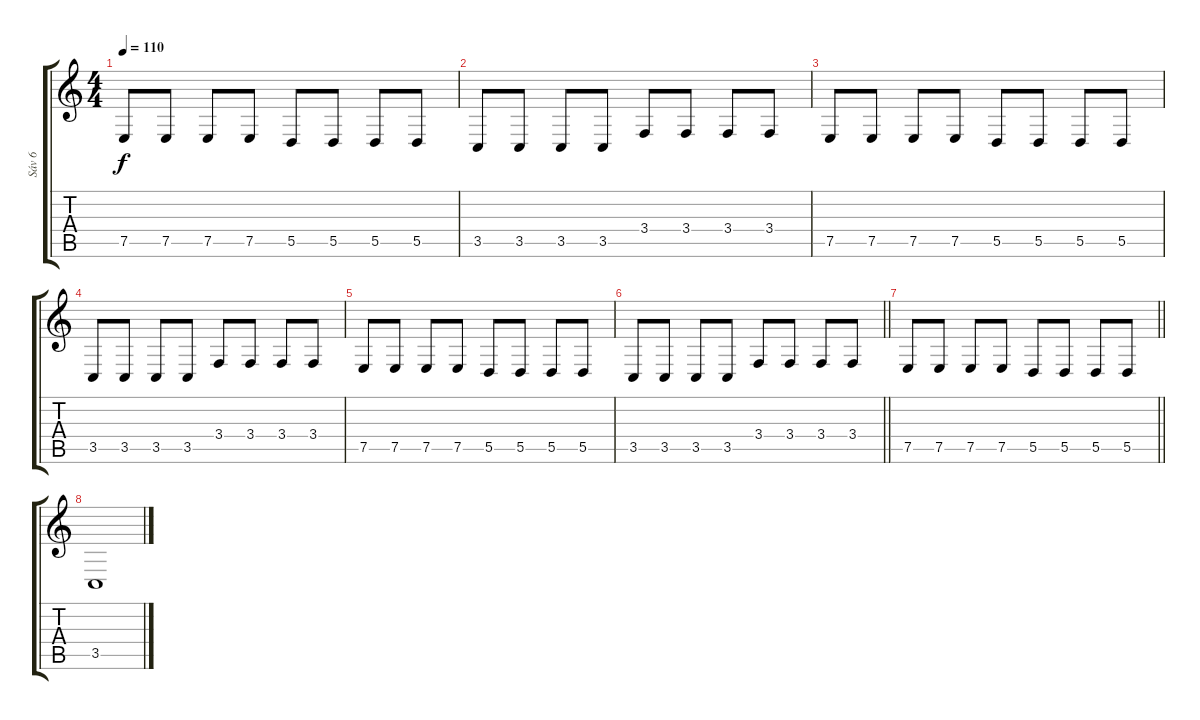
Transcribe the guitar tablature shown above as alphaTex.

\track ("Sáv 6" "Sáv 6") {instrument electricgrandpiano}
\staff {score tabs}
\tuning (E4 B3 G3 D3 A2 E2) {hide}
\ts (4 4)
\tempo 110
\clef g2
\ks c
7.5.8{dy f} 7.5.8 7.5.8 7.5.8 5.5.8 5.5.8 5.5.8 5.5.8 |
3.5.8 3.5.8 3.5.8 3.5.8 3.4.8 3.4.8 3.4.8 3.4.8 |
7.5.8 7.5.8 7.5.8 7.5.8 5.5.8 5.5.8 5.5.8 5.5.8 |
3.5.8 3.5.8 3.5.8 3.5.8 3.4.8 3.4.8 3.4.8 3.4.8 |
7.5.8 7.5.8 7.5.8 7.5.8 5.5.8 5.5.8 5.5.8 5.5.8 |
\barLineRight lightlight
3.5.8 3.5.8 3.5.8 3.5.8 3.4.8 3.4.8 3.4.8 3.4.8 |
\barLineRight lightlight
7.5.8 7.5.8 7.5.8 7.5.8 5.5.8 5.5.8 5.5.8 5.5.8 |
3.5.1
